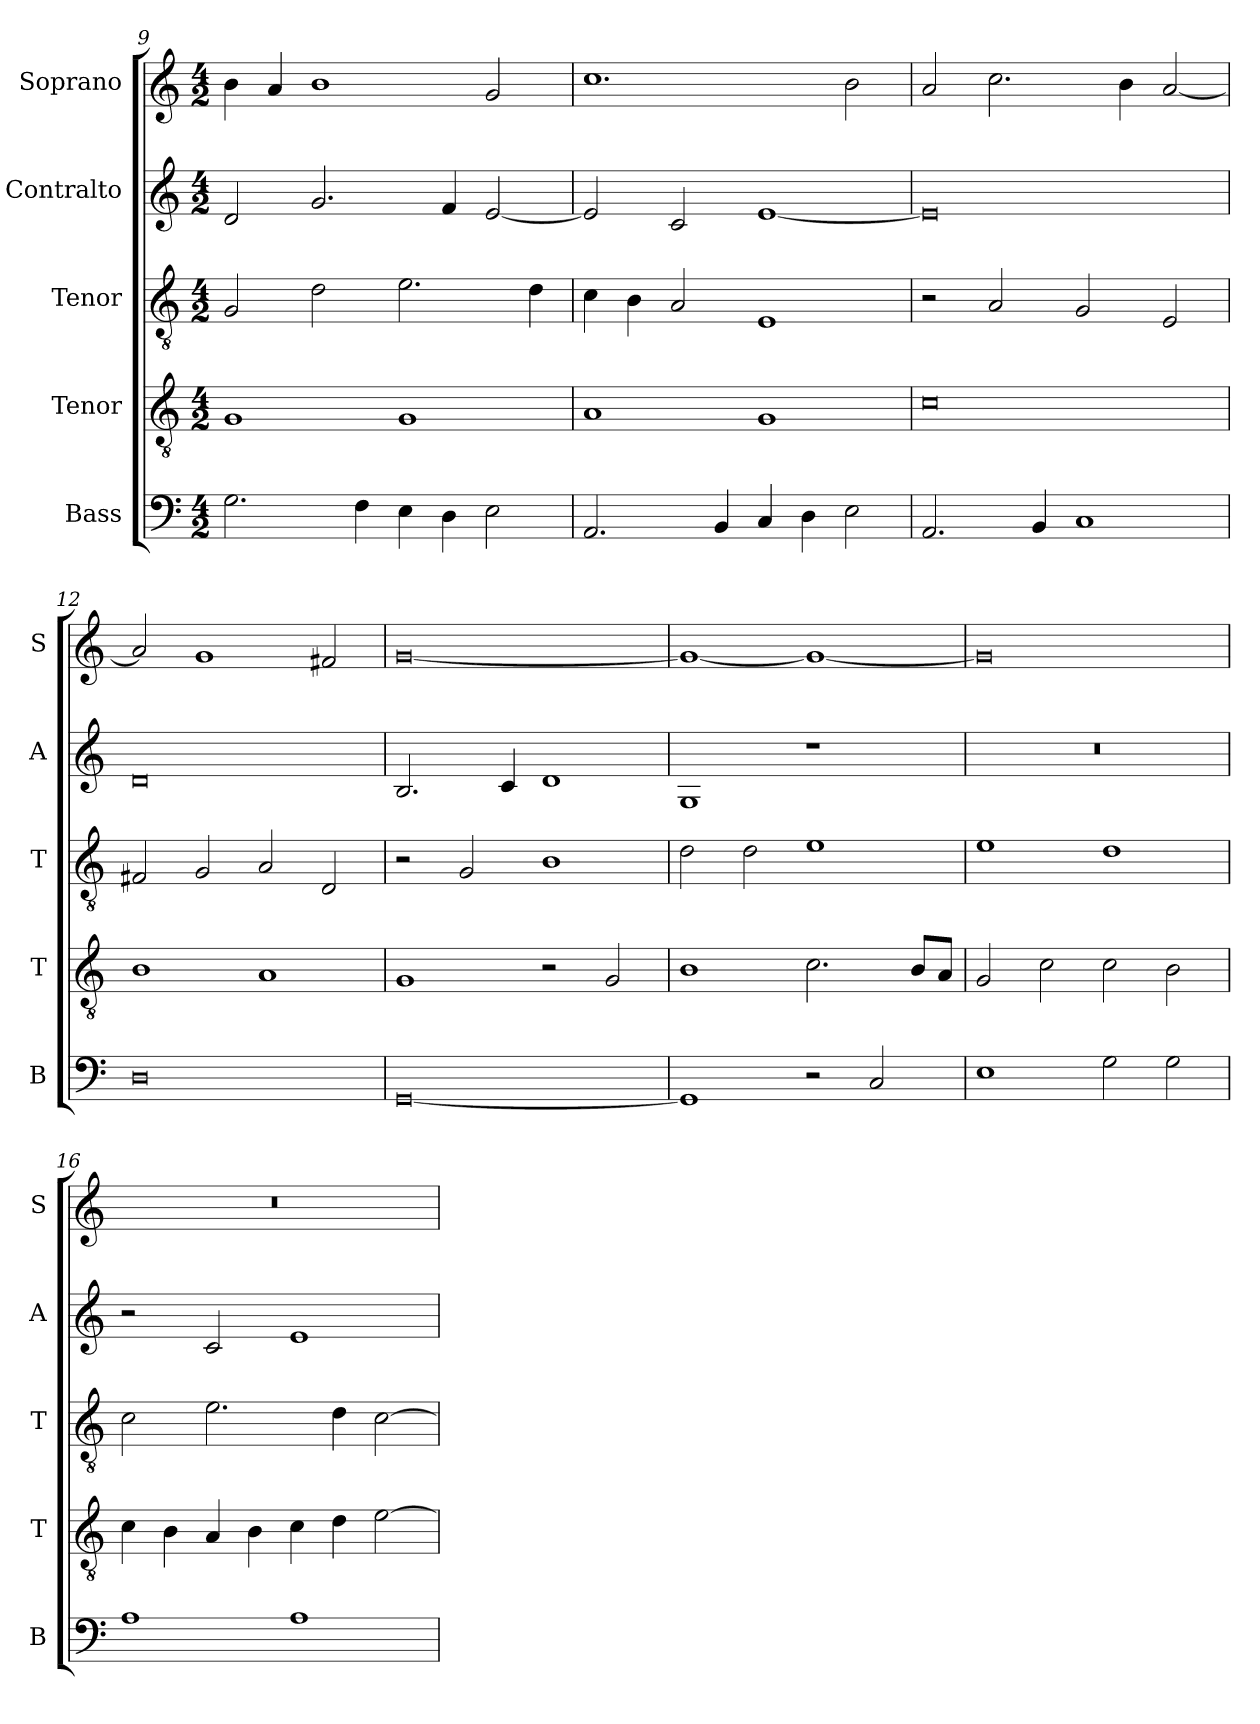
**kern	**kern	**kern	**kern	**kern
*part5	*part4	*part3	*part2	*part1
*staff5	*staff4	*staff3	*staff2	*staff1
*I"Bass	*I"Tenor	*I"Tenor	*I"Contralto	*I"Soprano
*I'B	*I'T	*I'T	*I'A	*I'S
*clefF4	*clefGv2	*clefGv2	*clefG2	*clefG2
*k[]	*k[]	*k[]	*k[]	*k[]
*G:mix	*G:mix	*G:mix	*G:mix	*G:mix
*M4/2	*M4/2	*M4/2	*M4/2	*M4/2
=9	=9	=9	=9	=9
2.G	1G	2G	2d	4b
.	.	.	.	4a
.	.	2d	2.g	1b
4F	.	.	.	.
4E	1G	2.e	.	.
4D	.	.	4f	.
2E	.	.	[2e	2g
.	.	4d	.	.
=10	=10	=10	=10	=10
2.AA	1A	4c	2e]	1.cc
.	.	4B	.	.
.	.	2A	2c	.
4BB	.	.	.	.
4C	1G	1E	[1e	.
4D	.	.	.	.
2E	.	.	.	2b
=11	=11	=11	=11	=11
2.AA	0c	2r	0e]	2a
.	.	2A	.	2.cc
4BB	.	.	.	.
1C	.	2G	.	.
.	.	.	.	4b
.	.	2E	.	[2a
=12	=12	=12	=12	=12
0D	1B	2F#X	0d	2a]
.	.	2G	.	1g
.	1A	2A	.	.
.	.	2D	.	2f#X
=13	=13	=13	=13	=13
[0GG	1G	2r	2.B	[0g
.	.	2G	.	.
.	.	.	4c	.
.	2r	1B	1d	.
.	2G	.	.	.
=14	=14	=14	=14	=14
1GG]	1B	2d	1G	1g_
.	.	2d	.	.
2r	2.c	1e	1r	1g_
2C	.	.	.	.
.	8B/L	.	.	.
.	8A/J	.	.	.
=15	=15	=15	=15	=15
1E	2G	1e	0r	0g]
.	2c	.	.	.
2G	2c	1d	.	.
2G	2B	.	.	.
=16	=16	=16	=16	=16
1A	4c	2c	2r	0r
.	4B	.	.	.
.	4A	2.e	2c	.
.	4B	.	.	.
1A	4c	.	1e	.
.	4d	4d	.	.
.	[2e	[2c	.	.
=	=	=	=	=
*-	*-	*-	*-	*-
